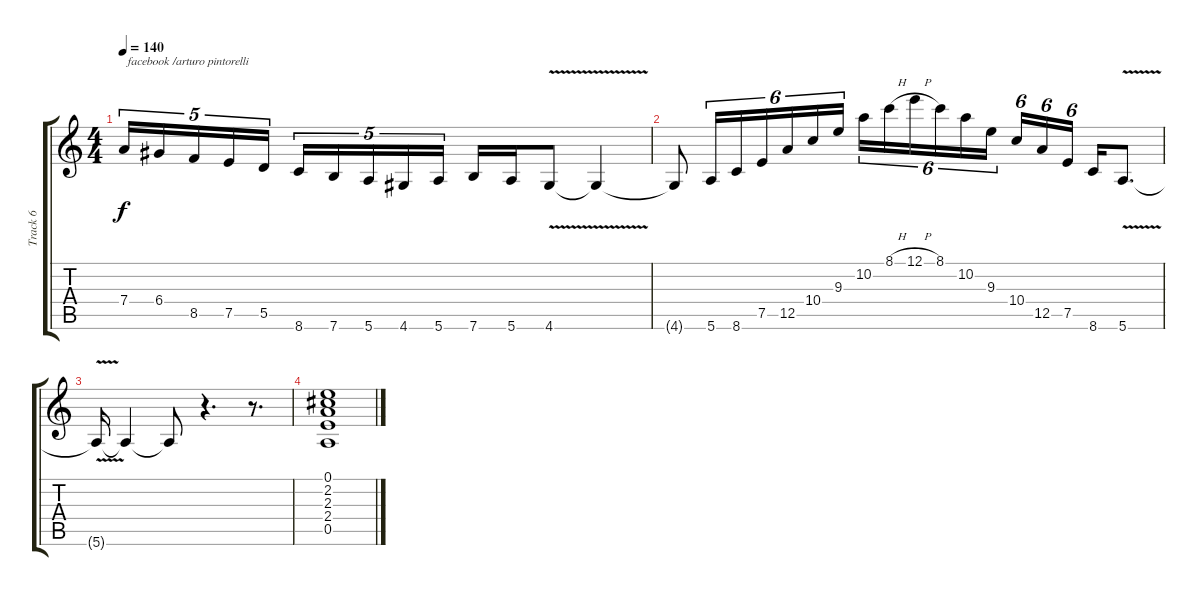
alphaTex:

\track ("Track 6" "Track 6") {instrument distortionguitar}
\staff {score tabs}
\tuning (E4 B3 G3 D3 A2 E2) {hide}
\ts (4 4)
\tempo 140
\clef g2
\ks c
7.4.16{tu (5 4) txt " facebook /arturo pintorelli" dy f} 6.4.16{tu (5 4)} 8.5.16{tu (5 4)} 7.5.16{tu (5 4)} 5.5.16{tu (5 4)} 8.6.16{tu (5 4)} 7.6.16{tu (5 4)} 5.6.16{tu (5 4)} 4.6.16{tu (5 4)} 5.6.16{tu (5 4)} 7.6.16 5.6.16 4.6{v}.8 4.6{t}.4 |
4.6{t}.8 5.6.16{tu (6 4)} 8.6.16{tu (6 4)} 7.5.16{tu (6 4)} 12.5.16{tu (6 4)} 10.4.16{tu (6 4)} 9.3.16{tu (6 4) beam splitsecondary} 10.2.16{tu (6 4)} 8.1{h}.16{tu (6 4)} 12.1{h}.16{tu (6 4)} 8.1.16{tu (6 4)} 10.2.16{tu (6 4)} 9.3.16{tu (6 4) beam splitsecondary} 10.4.16{tu (6 4)} 12.5.16{tu (6 4)} 7.5.16{tu (6 4)} 8.6.16 5.6{v}.8{d} |
5.6{t}.16 5.6{t}.4 5.6{t}.8 r.4{d} r.8{d} |
(0.1 2.2 2.3 2.4 0.5).1
